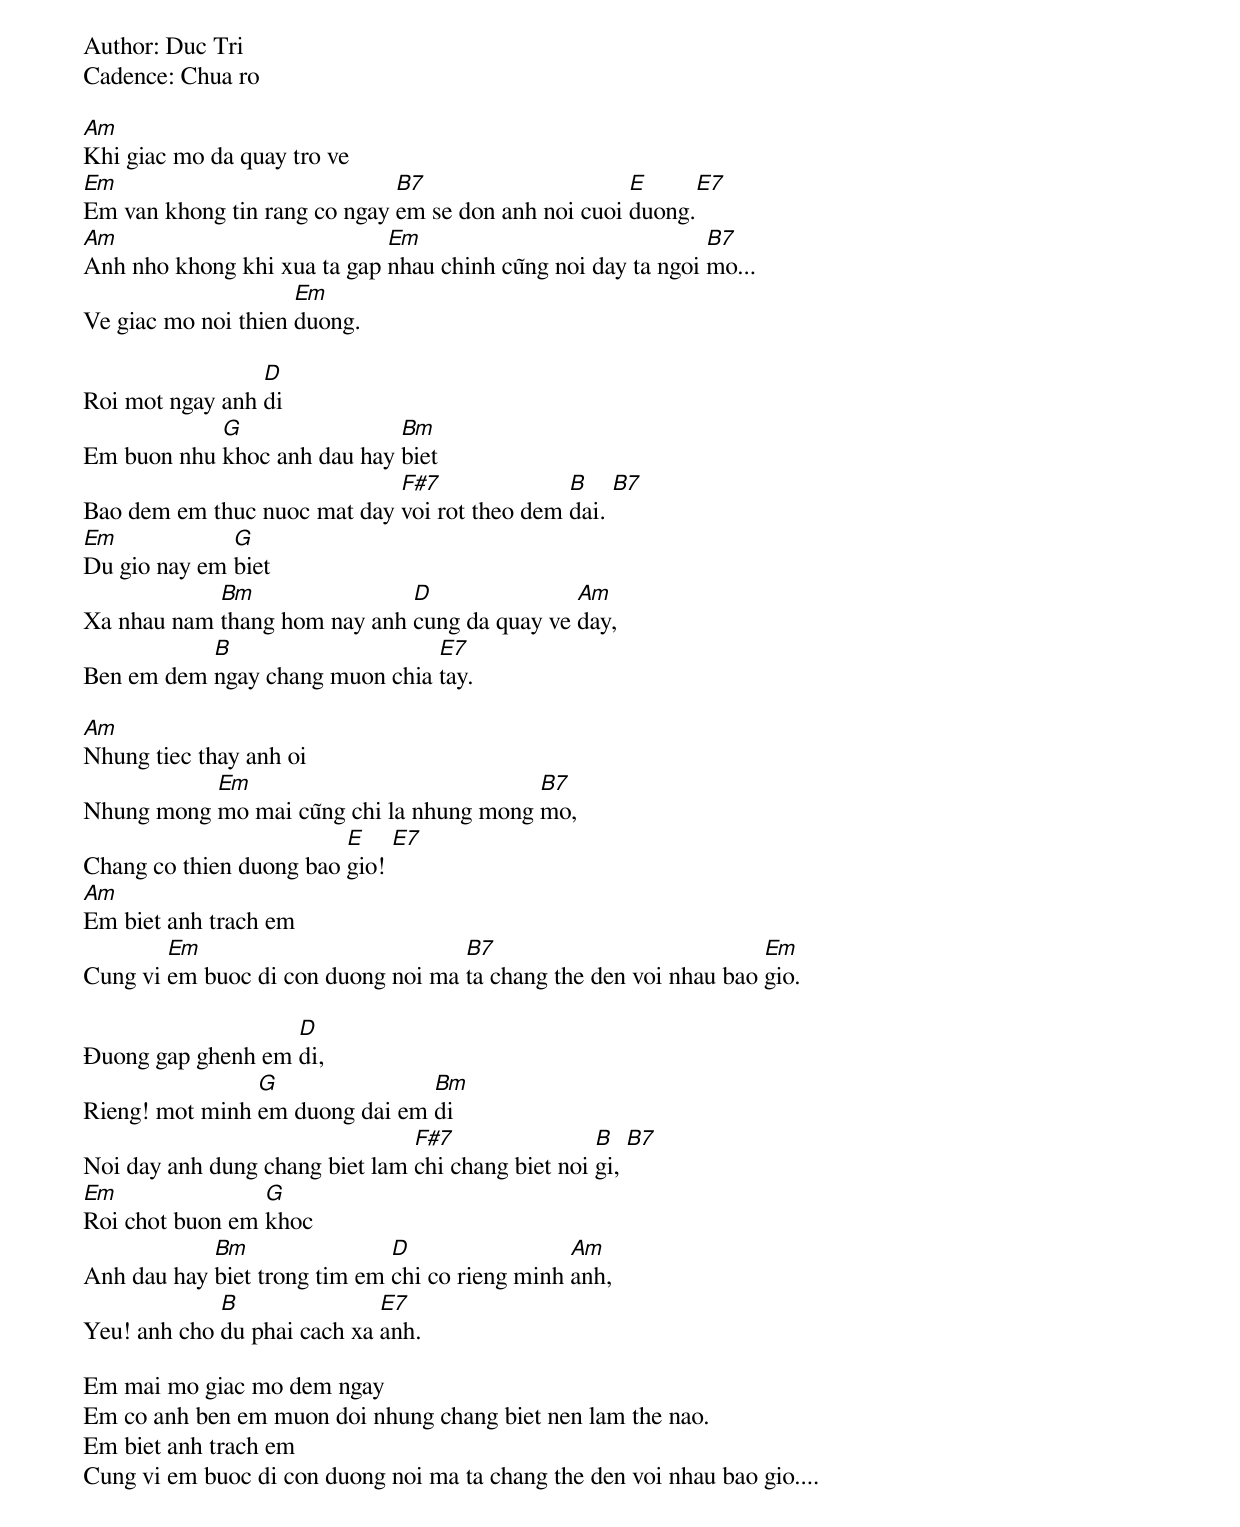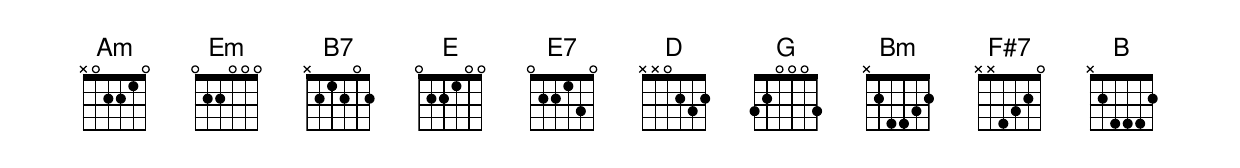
Author: Duc Tri
Cadence: Chua ro

[Am]Khi giac mo da quay tro ve
[Em]Em van khong tin rang co ngay [B7]em se don anh noi cuoi [E]duong.[E7]
[Am]Anh nho khong khi xua ta gap [Em]nhau chinh cũng noi day ta ngoi [B7]mo...
Ve giac mo noi thien [Em]duong.

Roi mot ngay anh [D]di
Em buon nhu [G]khoc anh dau hay [Bm]biet
Bao dem em thuc nuoc mat day [F#7]voi rot theo dem [B]dai. [B7]
[Em]Du gio nay em [G]biet
Xa nhau nam [Bm]thang hom nay anh [D]cung da quay ve [Am]day,
Ben em dem [B]ngay chang muon chia [E7]tay.

[Am]Nhung tiec thay anh oi
Nhung mong [Em]mo mai cũng chi la nhung mong [B7]mo,
Chang co thien duong bao [E]gio! [E7]
[Am]Em biet anh trach em
Cung vi [Em]em buoc di con duong noi ma [B7]ta chang the den voi nhau bao [Em]gio.

Ðuong gap ghenh em [D]di,
Rieng! mot minh [G]em duong dai em [Bm]di
Noi day anh dung chang biet lam [F#7]chi chang biet noi [B]gi, [B7]
[Em]Roi chot buon em [G]khoc
Anh dau hay [Bm]biet trong tim em [D]chi co rieng minh [Am]anh,
Yeu! anh cho [B]du phai cach xa [E7]anh.

Em mai mo giac mo dem ngay
Em co anh ben em muon doi nhung chang biet nen lam the nao.
Em biet anh trach em
Cung vi em buoc di con duong noi ma ta chang the den voi nhau bao gio....
